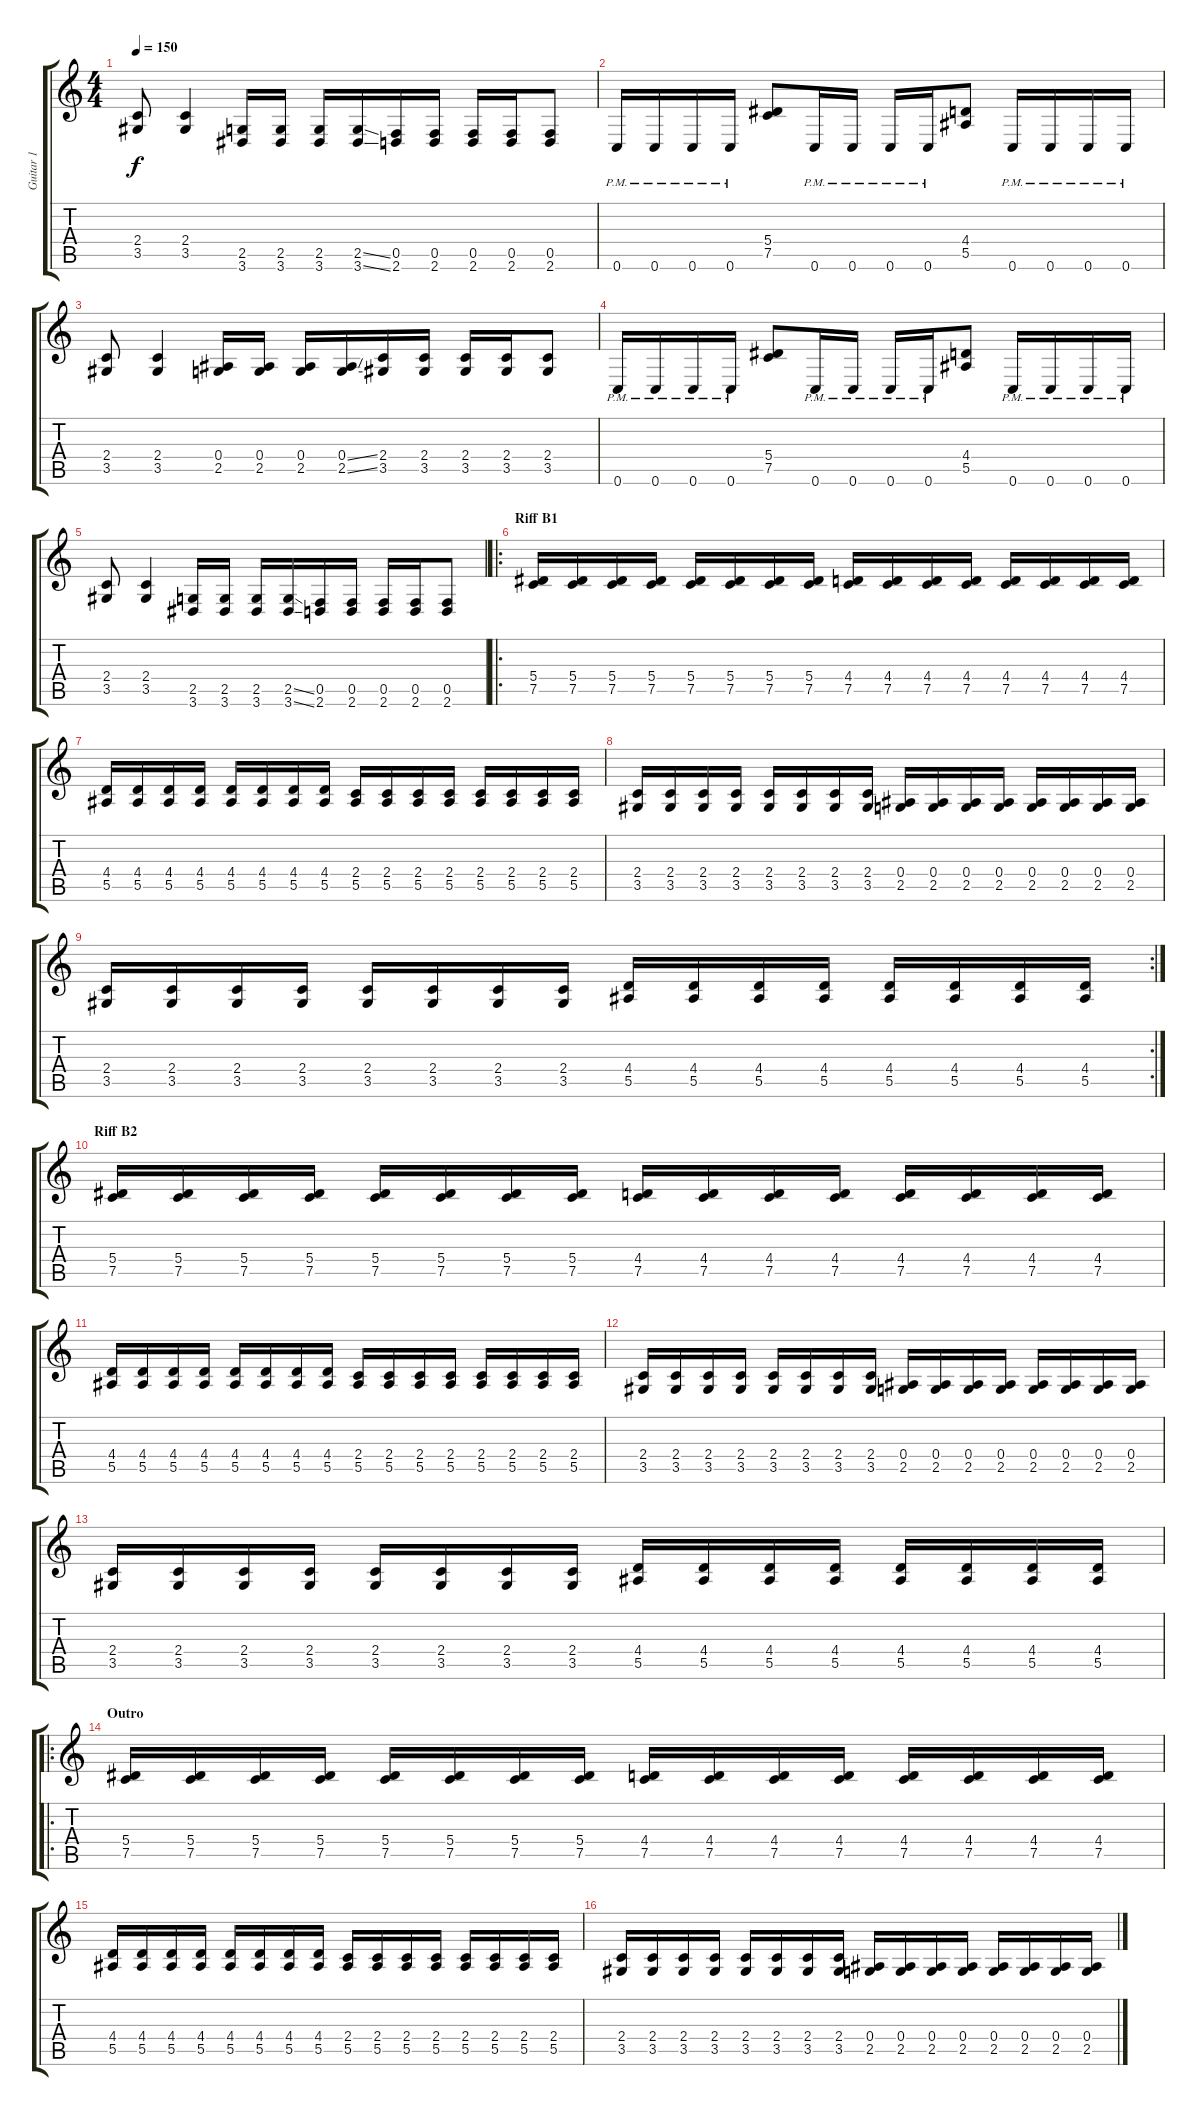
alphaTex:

\track ("Guitar 1" "Guitar 1") {instrument distortionguitar}
\staff {score tabs}
\tuning (C4 G3 Eb3 Bb2 F2 C2) {hide}
\ts (4 4)
\tempo 150
\clef g2
\ks c
(2.4 3.5).8{dy f} (2.4 3.5).4 (2.5 3.6).16 (2.5 3.6).16 (2.5 3.6).16 (2.5{ss} 3.6{ss}).16 (0.5 2.6).16 (0.5 2.6).16 (0.5 2.6).16 (0.5 2.6).16 (0.5 2.6).8 |
0.6{pm}.16 0.6{pm}.16 0.6{pm}.16 0.6{pm}.16 (5.4 7.5).8 0.6{pm}.16 0.6{pm}.16 0.6{pm}.16 0.6{pm}.16 (4.4 5.5).8 0.6{pm}.16 0.6{pm}.16 0.6{pm}.16 0.6{pm}.16 |
(2.4 3.5).8 (2.4 3.5).4 (0.4 2.5).16 (0.4 2.5).16 (0.4 2.5).16 (0.4{ss} 2.5{ss}).16 (2.4 3.5).16 (2.4 3.5).16 (2.4 3.5).16 (2.4 3.5).16 (2.4 3.5).8 |
0.6{pm}.16 0.6{pm}.16 0.6{pm}.16 0.6{pm}.16 (5.4 7.5).8 0.6{pm}.16 0.6{pm}.16 0.6{pm}.16 0.6{pm}.16 (4.4 5.5).8 0.6{pm}.16 0.6{pm}.16 0.6{pm}.16 0.6{pm}.16 |
(2.4 3.5).8 (2.4 3.5).4 (2.5 3.6).16 (2.5 3.6).16 (2.5 3.6).16 (2.5{ss} 3.6{ss}).16 (0.5 2.6).16 (0.5 2.6).16 (0.5 2.6).16 (0.5 2.6).16 (0.5 2.6).8 |
\ro
\section ("" "Riff B1")
(5.4 7.5).16 (5.4 7.5).16 (5.4 7.5).16 (5.4 7.5).16 (5.4 7.5).16 (5.4 7.5).16 (5.4 7.5).16 (5.4 7.5).16 (4.4 7.5).16 (4.4 7.5).16 (4.4 7.5).16 (4.4 7.5).16 (4.4 7.5).16 (4.4 7.5).16 (4.4 7.5).16 (4.4 7.5).16 |
(4.4 5.5).16 (4.4 5.5).16 (4.4 5.5).16 (4.4 5.5).16 (4.4 5.5).16 (4.4 5.5).16 (4.4 5.5).16 (4.4 5.5).16 (2.4 5.5).16 (2.4 5.5).16 (2.4 5.5).16 (2.4 5.5).16 (2.4 5.5).16 (2.4 5.5).16 (2.4 5.5).16 (2.4 5.5).16 |
(2.4 3.5).16 (2.4 3.5).16 (2.4 3.5).16 (2.4 3.5).16 (2.4 3.5).16 (2.4 3.5).16 (2.4 3.5).16 (2.4 3.5).16 (0.4 2.5).16 (0.4 2.5).16 (0.4 2.5).16 (0.4 2.5).16 (0.4 2.5).16 (0.4 2.5).16 (0.4 2.5).16 (0.4 2.5).16 |
\rc 2
(2.4 3.5).16 (2.4 3.5).16 (2.4 3.5).16 (2.4 3.5).16 (2.4 3.5).16 (2.4 3.5).16 (2.4 3.5).16 (2.4 3.5).16 (4.4 5.5).16 (4.4 5.5).16 (4.4 5.5).16 (4.4 5.5).16 (4.4 5.5).16 (4.4 5.5).16 (4.4 5.5).16 (4.4 5.5).16 |
\section ("" "Riff B2")
(5.4 7.5).16 (5.4 7.5).16 (5.4 7.5).16 (5.4 7.5).16 (5.4 7.5).16 (5.4 7.5).16 (5.4 7.5).16 (5.4 7.5).16 (4.4 7.5).16 (4.4 7.5).16 (4.4 7.5).16 (4.4 7.5).16 (4.4 7.5).16 (4.4 7.5).16 (4.4 7.5).16 (4.4 7.5).16 |
(4.4 5.5).16 (4.4 5.5).16 (4.4 5.5).16 (4.4 5.5).16 (4.4 5.5).16 (4.4 5.5).16 (4.4 5.5).16 (4.4 5.5).16 (2.4 5.5).16 (2.4 5.5).16 (2.4 5.5).16 (2.4 5.5).16 (2.4 5.5).16 (2.4 5.5).16 (2.4 5.5).16 (2.4 5.5).16 |
(2.4 3.5).16 (2.4 3.5).16 (2.4 3.5).16 (2.4 3.5).16 (2.4 3.5).16 (2.4 3.5).16 (2.4 3.5).16 (2.4 3.5).16 (0.4 2.5).16 (0.4 2.5).16 (0.4 2.5).16 (0.4 2.5).16 (0.4 2.5).16 (0.4 2.5).16 (0.4 2.5).16 (0.4 2.5).16 |
(2.4 3.5).16 (2.4 3.5).16 (2.4 3.5).16 (2.4 3.5).16 (2.4 3.5).16 (2.4 3.5).16 (2.4 3.5).16 (2.4 3.5).16 (4.4 5.5).16 (4.4 5.5).16 (4.4 5.5).16 (4.4 5.5).16 (4.4 5.5).16 (4.4 5.5).16 (4.4 5.5).16 (4.4 5.5).16 |
\ro
\section ("" "Outro")
(5.4 7.5).16 (5.4 7.5).16 (5.4 7.5).16 (5.4 7.5).16 (5.4 7.5).16 (5.4 7.5).16 (5.4 7.5).16 (5.4 7.5).16 (4.4 7.5).16 (4.4 7.5).16 (4.4 7.5).16 (4.4 7.5).16 (4.4 7.5).16 (4.4 7.5).16 (4.4 7.5).16 (4.4 7.5).16 |
(4.4 5.5).16 (4.4 5.5).16 (4.4 5.5).16 (4.4 5.5).16 (4.4 5.5).16 (4.4 5.5).16 (4.4 5.5).16 (4.4 5.5).16 (2.4 5.5).16 (2.4 5.5).16 (2.4 5.5).16 (2.4 5.5).16 (2.4 5.5).16 (2.4 5.5).16 (2.4 5.5).16 (2.4 5.5).16 |
(2.4 3.5).16 (2.4 3.5).16 (2.4 3.5).16 (2.4 3.5).16 (2.4 3.5).16 (2.4 3.5).16 (2.4 3.5).16 (2.4 3.5).16 (0.4 2.5).16 (0.4 2.5).16 (0.4 2.5).16 (0.4 2.5).16 (0.4 2.5).16 (0.4 2.5).16 (0.4 2.5).16 (0.4 2.5).16
